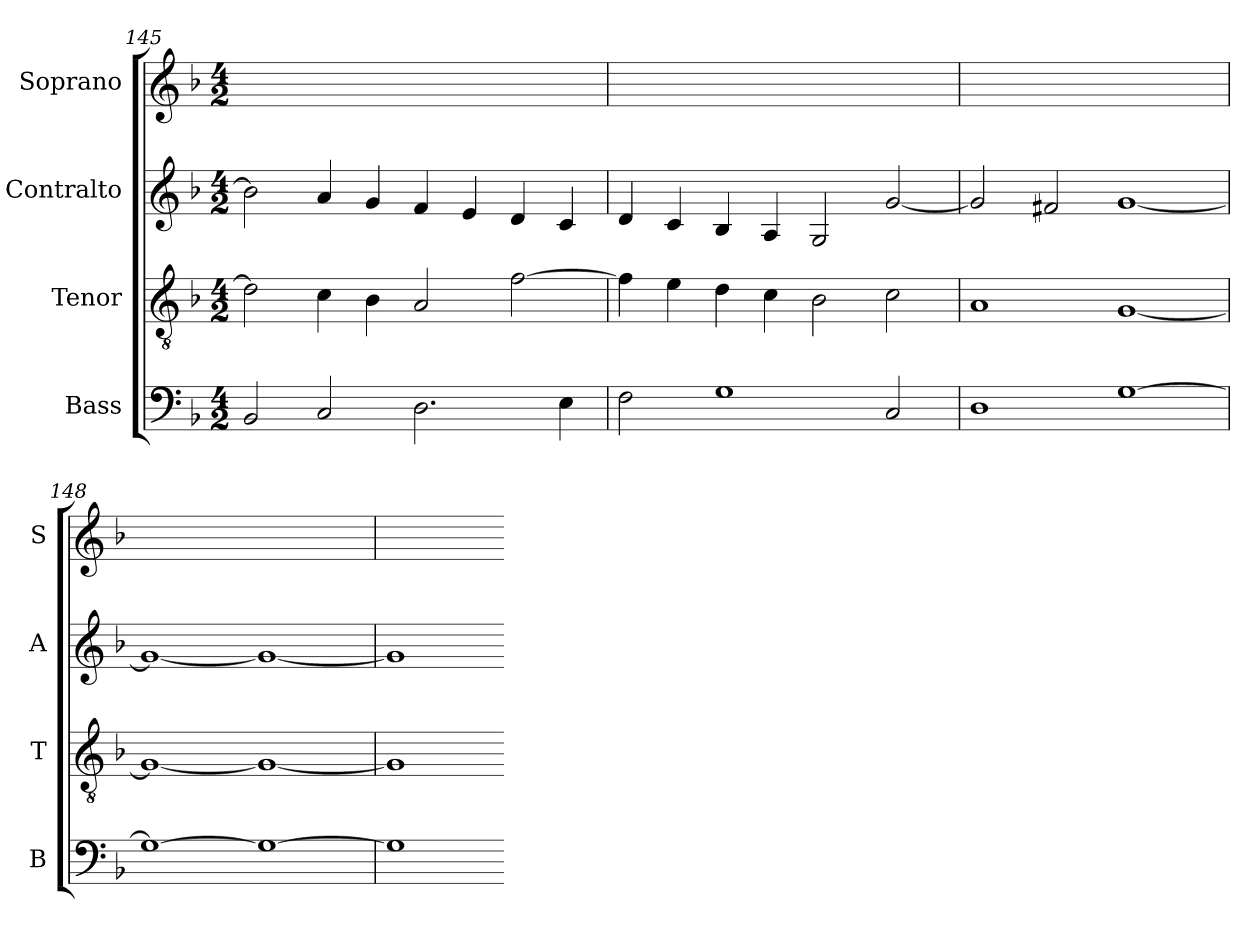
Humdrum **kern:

**kern	**kern	**kern	**kern
*part4	*part3	*part2	*part1
*staff4	*staff3	*staff2	*staff1
*I"Bass	*I"Tenor	*I"Contralto	*I"Soprano
*I'B	*I'T	*I'A	*I'S
*clefF4	*clefGv2	*clefG2	*clefG2
*k[b-]	*k[b-]	*k[b-]	*k[b-]
*G:dor	*G:dor	*G:dor	*G:dor
*M4/2	*M4/2	*M4/2	*M4/2
=145	=145	=145	=145
2BB-	2d]	2b-]	0ryy
2C	4c	4a	.
.	4B-	4g	.
2.D	2A	4f	.
.	.	4e	.
.	[2f	4d	.
4E	.	4c	.
=146	=146	=146	=146
2F	4f]	4d	0ryy
.	4e	4c	.
1G	4d	4B-	.
.	4c	4A	.
.	2B-	2G	.
2C	2c	[2g	.
=147	=147	=147	=147
1D	1A	2g]	0ryy
.	.	2f#X	.
[1G	[1G	[1g	.
=148	=148	=148	=148
1G_	1G_	1g_	0ryy
1G_	1G_	1g_	.
=149	=149	=149	=149
1G]	1G]	1g]	1ryy
=-	=-	=-	=-
*-	*-	*-	*-
